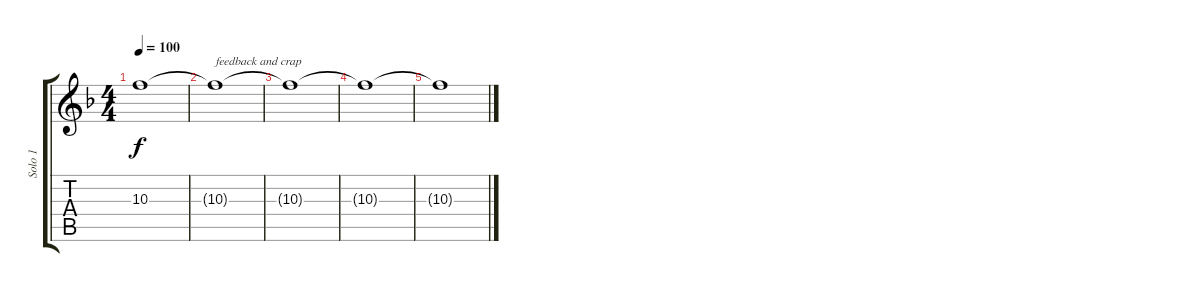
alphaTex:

\track ("Solo 1" "Solo 1") {instrument distortionguitar}
\staff {score tabs}
\tuning (E4 B3 G3 D3 A2 D2) {hide}
\ts (4 4)
\tempo 100
\clef g2
\ks dminor
10.3.1{dy f} |
10.3{t}.1{txt "feedback and crap" volume 0} |
10.3{t}.1 |
10.3{t}.1 |
10.3{t}.1
